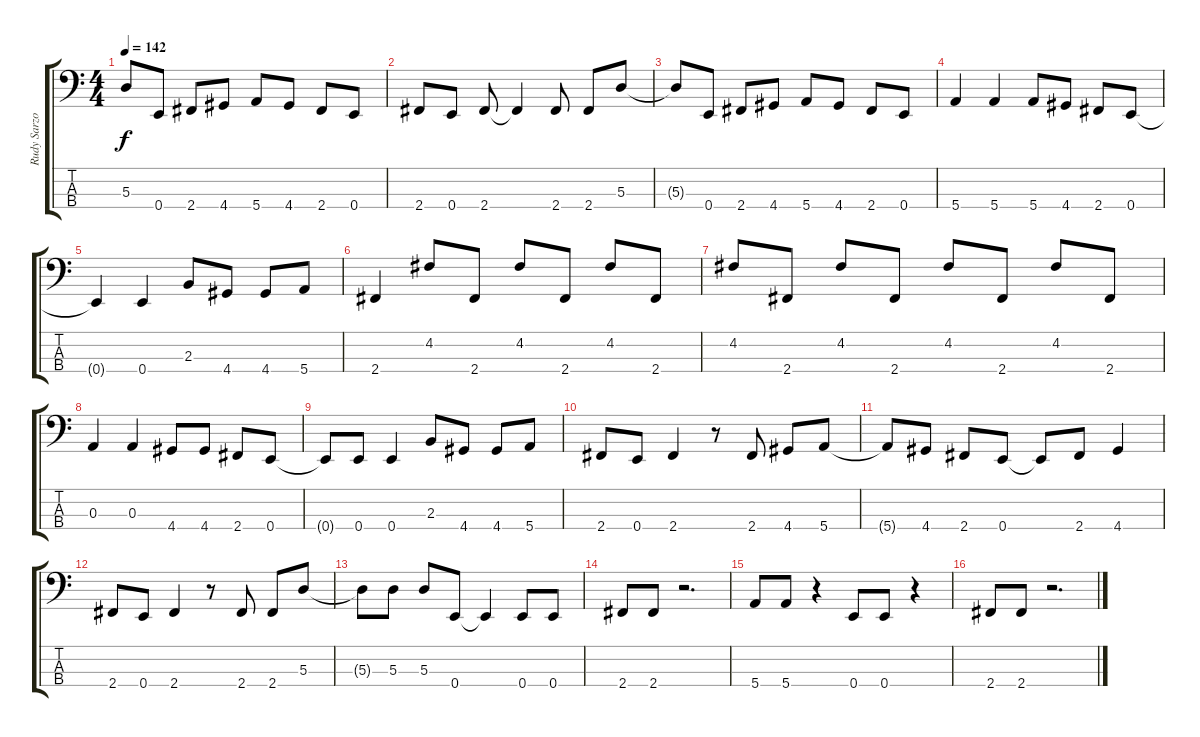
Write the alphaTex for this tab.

\track ("Rudy Sarzo" "Rudy Sarzo") {instrument electricbassfinger}
\staff {score tabs}
\tuning (G2 D2 A1 E1) {hide}
\ts (4 4)
\tempo 142
\clef f4
\ks c
5.3{t}.8{dy f} 0.4.8 2.4.8 4.4.8 5.4.8 4.4.8 2.4.8 0.4.8 |
2.4.8 0.4.8 2.4.8 2.4{t}.4 2.4.8 2.4.8 5.3.8 |
5.3{t}.8 0.4.8 2.4.8 4.4.8 5.4.8 4.4.8 2.4.8 0.4.8 |
5.4.4 5.4.4 5.4.8 4.4.8 2.4.8 0.4.8 |
0.4{t}.4 0.4.4 2.3.8 4.4.8 4.4.8 5.4.8 |
2.4.4 4.2.8 2.4.8 4.2.8 2.4.8 4.2.8 2.4.8 |
4.2.8 2.4.8 4.2.8 2.4.8 4.2.8 2.4.8 4.2.8 2.4.8 |
0.3.4 0.3.4 4.4.8 4.4.8 2.4.8 0.4.8 |
0.4{t}.8 0.4.8 0.4.4 2.3.8 4.4.8 4.4.8 5.4.8 |
2.4.8 0.4.8 2.4.4 r.8 2.4.8 4.4.8 5.4.8 |
5.4{t}.8 4.4.8 2.4.8 0.4.8 0.4{t}.8 2.4.8 4.4.4 |
2.4.8 0.4.8 2.4.4 r.8 2.4.8 2.4.8 5.3.8 |
5.3{t}.8 5.3.8 5.3.8 0.4.8 0.4{t}.4 0.4.8 0.4.8 |
2.4.8 2.4.8 r.2{d} |
5.4.8 5.4.8 r.4 0.4.8 0.4.8 r.4 |
2.4.8 2.4.8 r.2{d}
